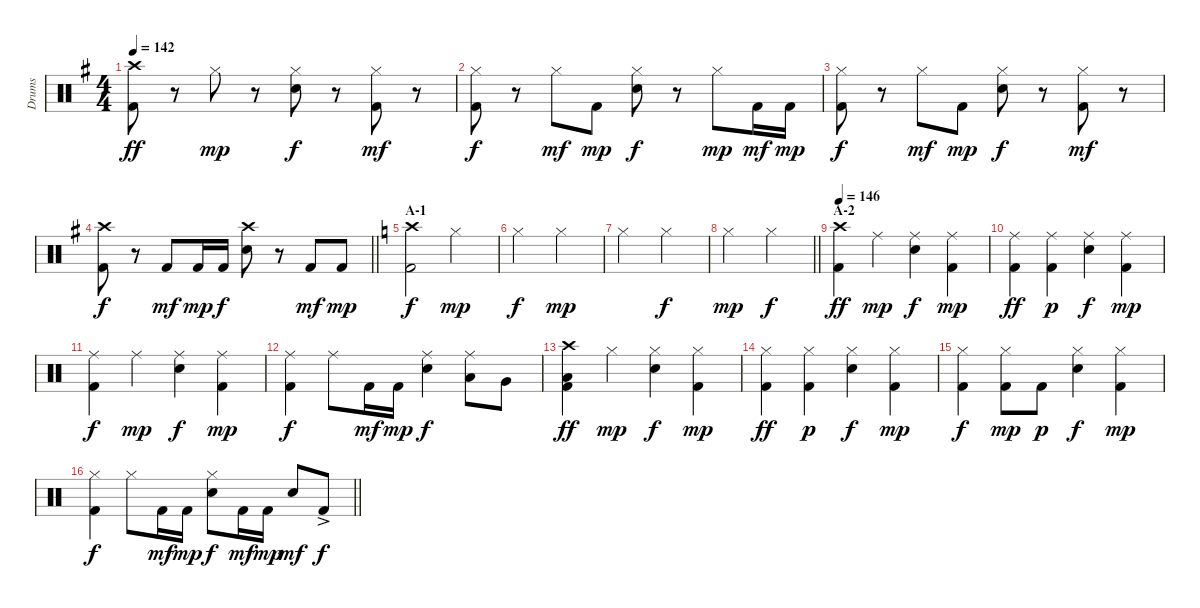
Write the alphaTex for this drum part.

\track ("Drums" "Drums") {instrument percussion}
\staff {score}
\articulation defaults
\ts (4 4)
\tempo 142
\clef neutral
\ks g
("Crash high (hit)" "Kick (hit) 2").8{dy ff} r.8 "Hi-Hat (closed)".8{dy mp} r.8 ("Hi-Hat (closed)" "Snare (hit) 2").8{dy f} r.8 ("Hi-Hat (closed)" "Kick (hit) 2").8{dy mf} r.8 |
("Hi-Hat (closed)" "Kick (hit) 2").8{dy f} r.8 "Hi-Hat (closed)".8{dy mf} "Kick (hit) 2".8{dy mp} ("Hi-Hat (closed)" "Snare (hit) 2").8{dy f} r.8 "Hi-Hat (closed)".8{dy mp} "Kick (hit) 2".16{dy mf} "Kick (hit) 2".16{dy mp} |
("Hi-Hat (closed)" "Kick (hit) 2").8{dy f} r.8 "Hi-Hat (closed)".8{dy mf} "Kick (hit) 2".8{dy mp} ("Hi-Hat (closed)" "Snare (hit) 2").8{dy f} r.8 ("Hi-Hat (closed)" "Kick (hit) 2").8{dy mf} r.8 |
\barLineRight lightlight
("Crash high (hit)" "Kick (hit) 2").8{dy f} r.8 "Kick (hit) 2".8{dy mf} "Kick (hit) 2".16{dy mp} "Kick (hit) 2".16{dy f} ("Crash high (hit)" "Snare (hit) 2").8 r.8 "Kick (hit) 2".8{dy mf} "Kick (hit) 2".8{dy mp} |
\section ("" "A-1")
\ks c
("Crash high (hit)" "Kick (hit) 2").2{dy f} "Hi-Hat (closed)".2{dy mp} |
"Hi-Hat (closed)".2{dy f} "Hi-Hat (closed)".2{dy mp} |
"Hi-Hat (closed)".2 "Hi-Hat (closed)".2{dy f} |
\barLineRight lightlight "Hi-Hat (closed)".2{dy mp} "Hi-Hat (closed)".2{dy f}
|
\section ("" "A-2")
\tempo 146
("Crash high (hit)" "Kick (hit) 2").4{dy ff} "Ride (middle)".4{dy mp} ("Ride (middle)" "Snare (hit) 2").4{dy f} ("Ride (middle)" "Kick (hit) 2").4{dy mp} |
("Ride (middle)" "Kick (hit) 2").4{dy ff} ("Ride (middle)" "Kick (hit) 2").4{dy p} ("Ride (middle)" "Snare (hit) 2").4{dy f} ("Ride (middle)" "Kick (hit) 2").4{dy mp} |
("Ride (middle)" "Kick (hit) 2").4{dy f} "Ride (middle)".4{dy mp} ("Ride (middle)" "Snare (hit) 2").4{dy f} ("Ride (middle)" "Kick (hit) 2").4{dy mp} |
("Ride (middle)" "Kick (hit) 2").4{dy f} "Ride (middle)".8 "Kick (hit) 2".16{dy mf} "Kick (hit) 2".16{dy mp} ("Ride (middle)" "Snare (hit) 2").4{dy f} ("Ride (middle)" "Low Tom (hit)").8 "Very Low Tom (hit)".8 |
("Crash high (hit)" "Low Floor Tom (hit)" "Kick (hit) 2").4{dy ff} "Hi-Hat (closed)".4{dy mp} ("Hi-Hat (closed)" "Snare (hit) 2").4{dy f} ("Hi-Hat (closed)" "Kick (hit) 2").4{dy mp} |
("Hi-Hat (closed)" "Kick (hit) 2").4{dy ff} ("Hi-Hat (closed)" "Kick (hit) 2").4{dy p} ("Hi-Hat (closed)" "Snare (hit) 2").4{dy f} ("Hi-Hat (closed)" "Kick (hit) 2").4{dy mp} |
("Hi-Hat (closed)" "Kick (hit) 2").4{dy f} ("Hi-Hat (closed)" "Kick (hit) 2").8{dy mp} "Kick (hit) 2".8{dy p} ("Hi-Hat (closed)" "Snare (hit) 2").4{dy f} ("Hi-Hat (closed)" "Kick (hit) 2").4{dy mp} |
\barLineRight lightlight
("Hi-Hat (closed)" "Kick (hit) 2").4{dy f} "Hi-Hat (closed)".8 "Kick (hit) 2".16{dy mf} "Kick (hit) 2".16{dy mp} ("Hi-Hat (closed)" "Snare (hit) 2").8{dy f} "Kick (hit) 2".16{dy mf} "Kick (hit) 2".16{dy mp} "Snare (hit) 2".8{dy mf} "Kick (hit) 2"{ac}.8{dy f}
